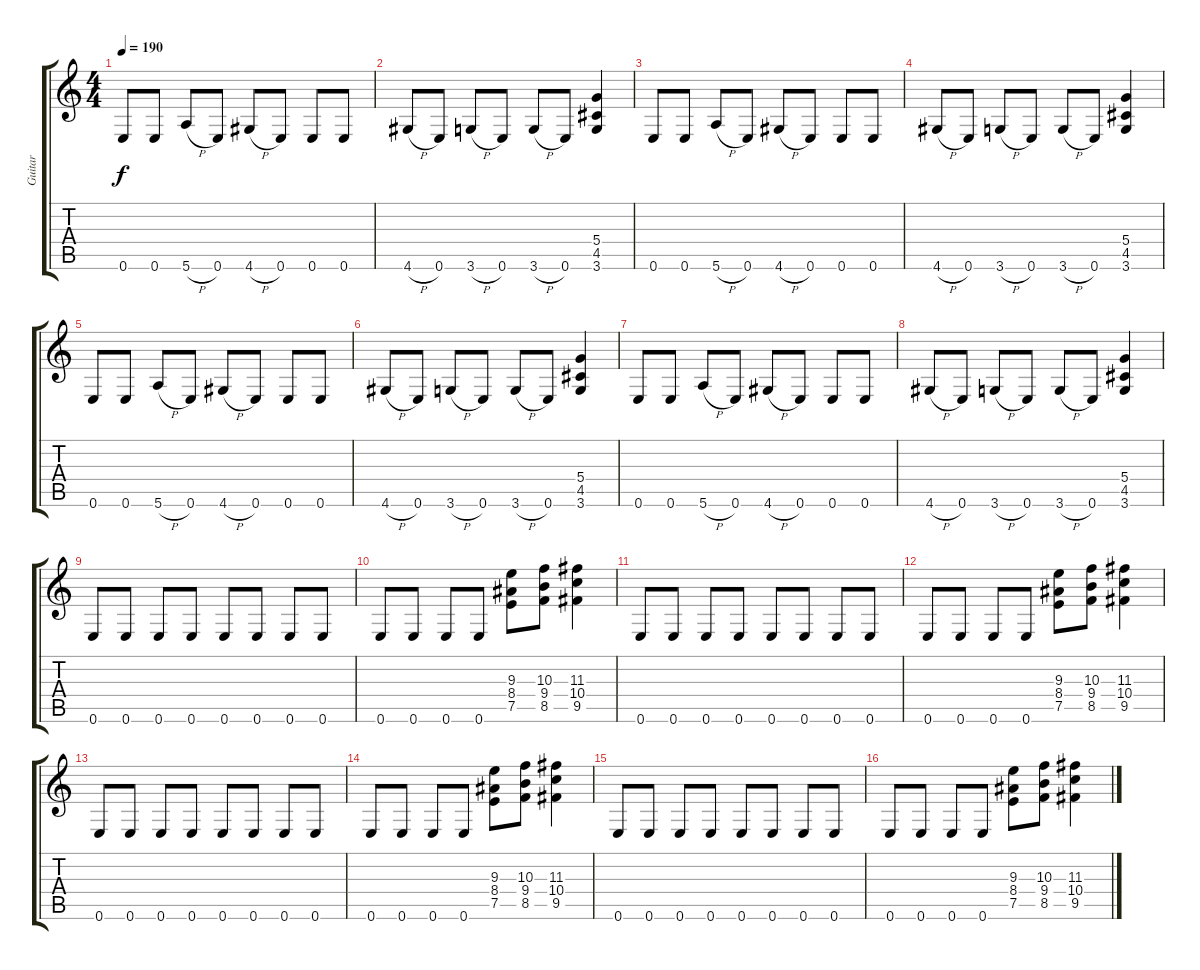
\track ("Guitar " "Guitar ") {instrument overdrivenguitar}
\staff {score tabs}
\tuning (E4 B3 G3 D3 A2 E2) {hide}
\ts (4 4)
\tempo 190
\clef g2
\ks c
0.6.8{dy f} 0.6.8 5.6{h}.8 0.6.8 4.6{h}.8 0.6.8 0.6.8 0.6.8 |
4.6{h}.8 0.6.8 3.6{h}.8 0.6.8 3.6{h}.8 0.6.8 (5.4 4.5 3.6).4 |
0.6.8 0.6.8 5.6{h}.8 0.6.8 4.6{h}.8 0.6.8 0.6.8 0.6.8 |
4.6{h}.8 0.6.8 3.6{h}.8 0.6.8 3.6{h}.8 0.6.8 (5.4 4.5 3.6).4 |
0.6.8 0.6.8 5.6{h}.8 0.6.8 4.6{h}.8 0.6.8 0.6.8 0.6.8 |
4.6{h}.8 0.6.8 3.6{h}.8 0.6.8 3.6{h}.8 0.6.8 (5.4 4.5 3.6).4 |
0.6.8 0.6.8 5.6{h}.8 0.6.8 4.6{h}.8 0.6.8 0.6.8 0.6.8 |
4.6{h}.8 0.6.8 3.6{h}.8 0.6.8 3.6{h}.8 0.6.8 (5.4 4.5 3.6).4 |
0.6.8 0.6.8 0.6.8 0.6.8 0.6.8 0.6.8 0.6.8 0.6.8 |
0.6.8 0.6.8 0.6.8 0.6.8 (9.3 8.4 7.5).8 (10.3 9.4 8.5).8 (11.3 10.4 9.5).4 |
0.6.8 0.6.8 0.6.8 0.6.8 0.6.8 0.6.8 0.6.8 0.6.8 |
0.6.8 0.6.8 0.6.8 0.6.8 (9.3 8.4 7.5).8 (10.3 9.4 8.5).8 (11.3 10.4 9.5).4 |
0.6.8 0.6.8 0.6.8 0.6.8 0.6.8 0.6.8 0.6.8 0.6.8 |
0.6.8 0.6.8 0.6.8 0.6.8 (9.3 8.4 7.5).8 (10.3 9.4 8.5).8 (11.3 10.4 9.5).4 |
0.6.8 0.6.8 0.6.8 0.6.8 0.6.8 0.6.8 0.6.8 0.6.8 |
0.6.8 0.6.8 0.6.8 0.6.8 (9.3 8.4 7.5).8 (10.3 9.4 8.5).8 (11.3 10.4 9.5).4
